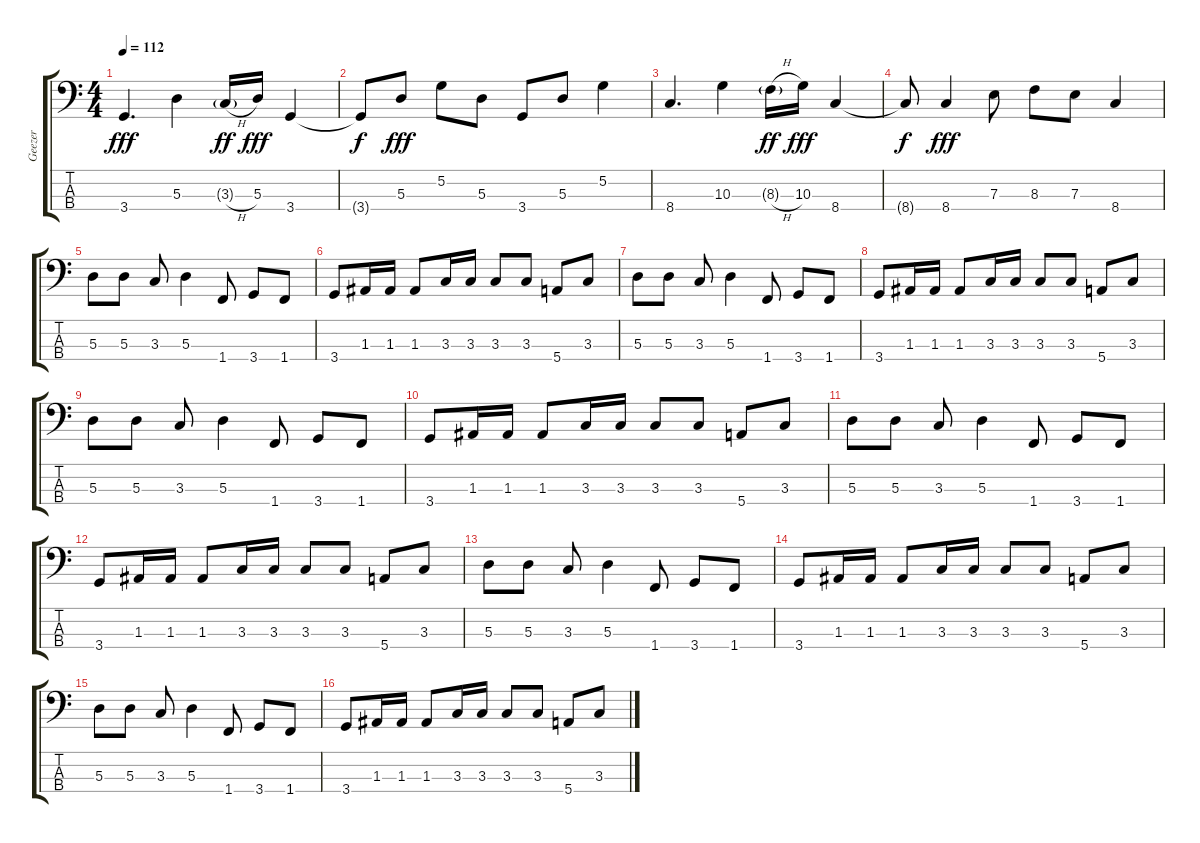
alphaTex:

\track ("Geezer" "Geezer") {instrument electricbassfinger}
\staff {score tabs}
\tuning (G2 D2 A1 E1) {hide}
\ts (4 4)
\tempo 112
\clef f4
\ks c
3.4.4{d dy fff} 5.3.4 3.3{h g}.16{dy ff} 5.3.16{dy fff} 3.4.4 |
3.4{t}.8{dy f} 5.3.8{dy fff} 5.2.8 5.3.8 3.4.8 5.3.8 5.2.4 |
8.4.4{d} 10.3.4 8.3{h g}.16{dy ff} 10.3.16{dy fff} 8.4.4 |
8.4{t}.8{dy f} 8.4.4{dy fff} 7.3.8 8.3.8 7.3.8 8.4.4 |
5.3.8 5.3.8 3.3.8 5.3.4 1.4.8 3.4.8 1.4.8 |
3.4.8 1.3.16 1.3.16 1.3.8 3.3.16 3.3.16 3.3.8 3.3.8 5.4.8 3.3.8 |
5.3.8 5.3.8 3.3.8 5.3.4 1.4.8 3.4.8 1.4.8 |
3.4.8 1.3.16 1.3.16 1.3.8 3.3.16 3.3.16 3.3.8 3.3.8 5.4.8 3.3.8 |
5.3.8 5.3.8 3.3.8 5.3.4 1.4.8 3.4.8 1.4.8 |
3.4.8 1.3.16 1.3.16 1.3.8 3.3.16 3.3.16 3.3.8 3.3.8 5.4.8 3.3.8 |
5.3.8 5.3.8 3.3.8 5.3.4 1.4.8 3.4.8 1.4.8 |
3.4.8 1.3.16 1.3.16 1.3.8 3.3.16 3.3.16 3.3.8 3.3.8 5.4.8 3.3.8 |
5.3.8 5.3.8 3.3.8 5.3.4 1.4.8 3.4.8 1.4.8 |
3.4.8 1.3.16 1.3.16 1.3.8 3.3.16 3.3.16 3.3.8 3.3.8 5.4.8 3.3.8 |
5.3.8 5.3.8 3.3.8 5.3.4 1.4.8 3.4.8 1.4.8 |
3.4.8 1.3.16 1.3.16 1.3.8 3.3.16 3.3.16 3.3.8 3.3.8 5.4.8 3.3.8
